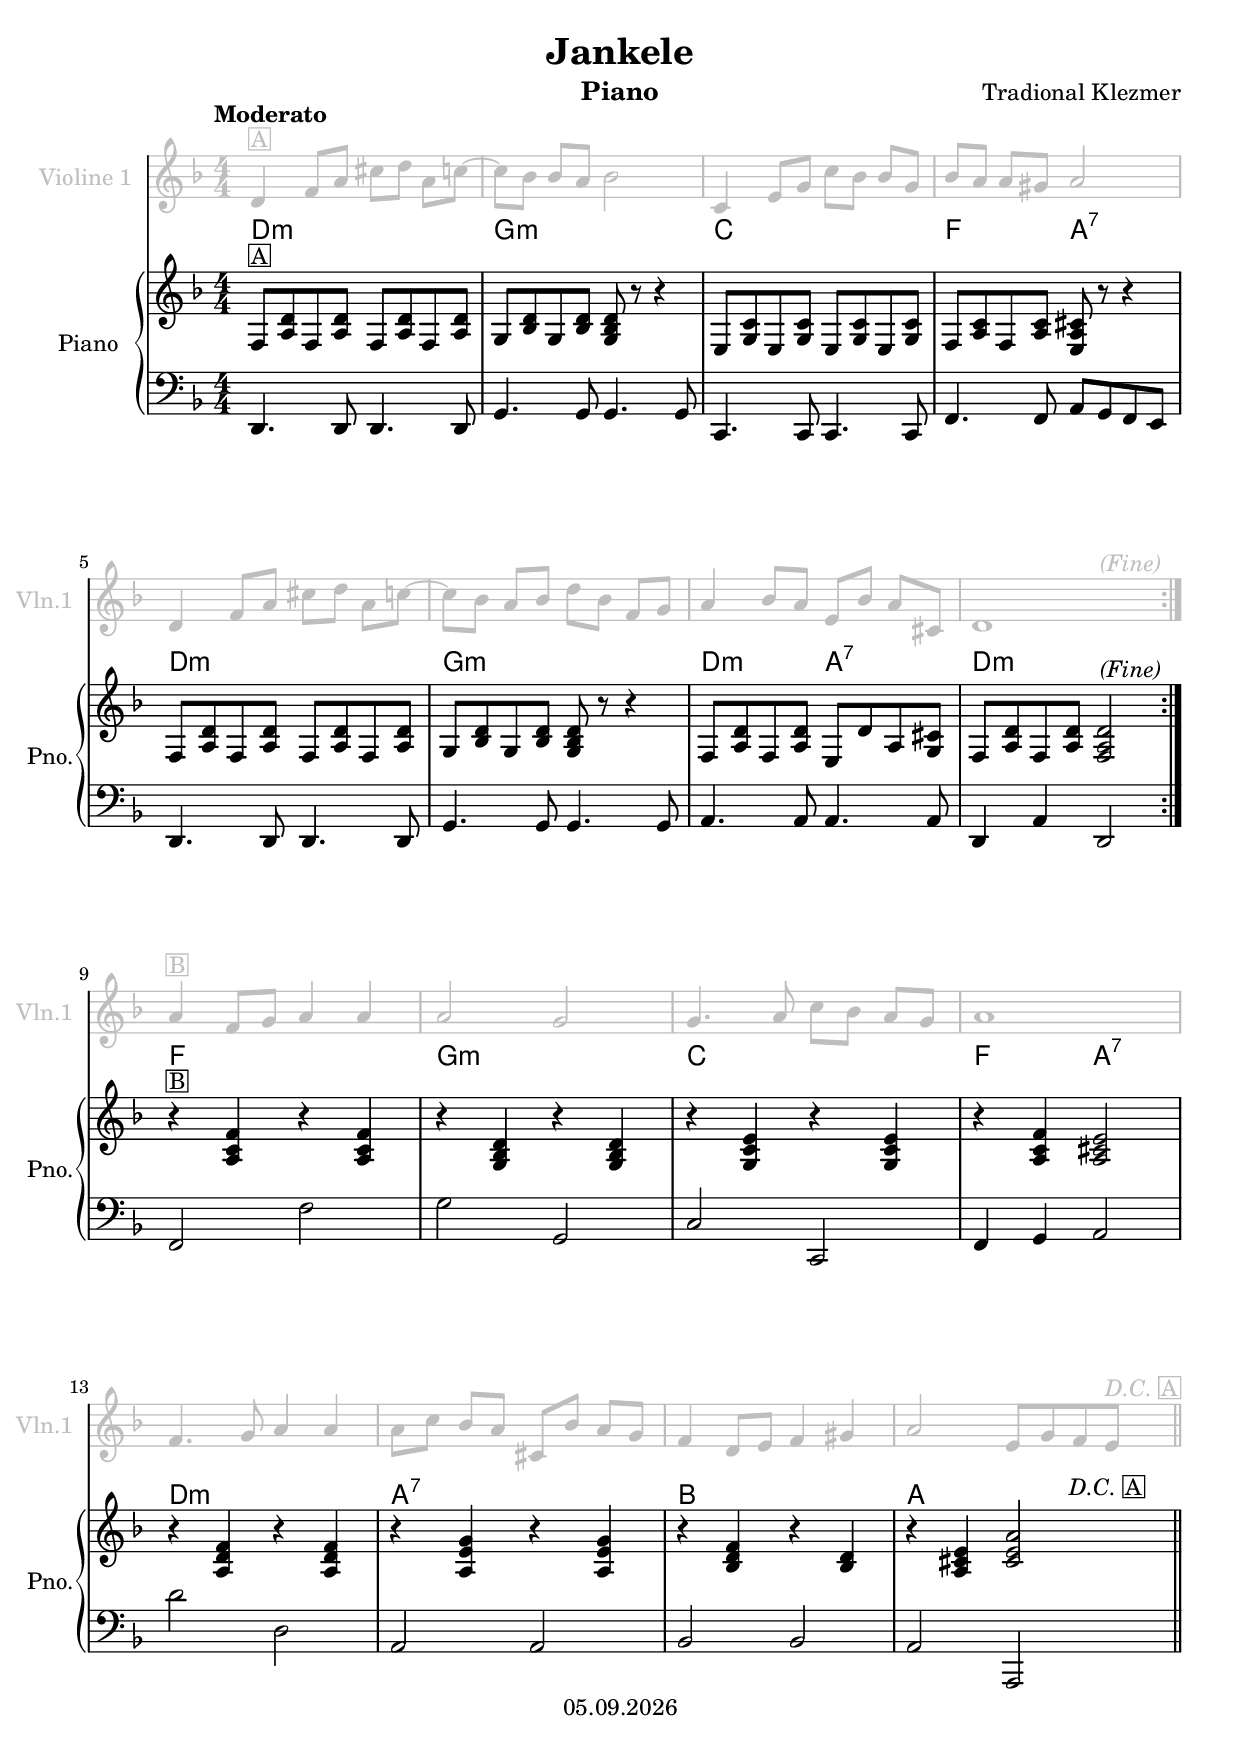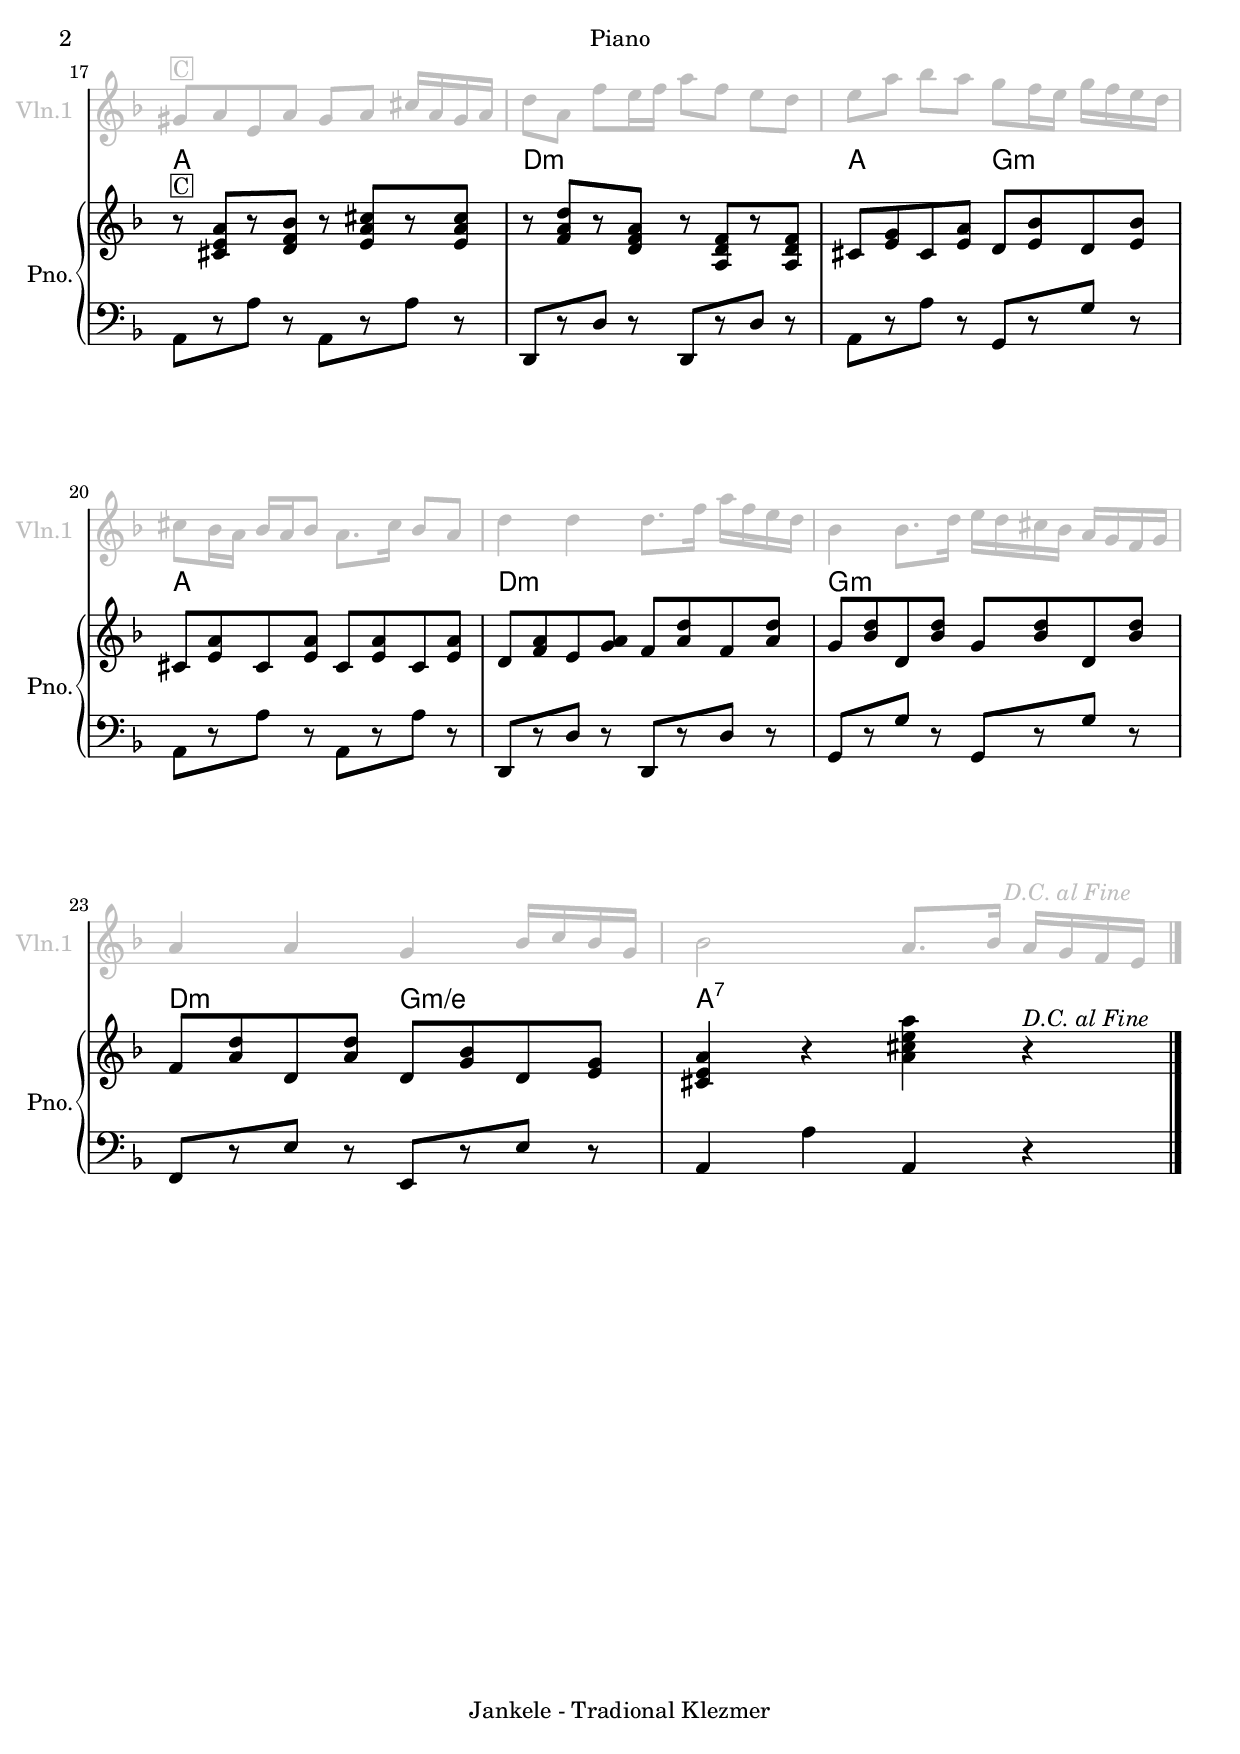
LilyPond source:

\version "2.18.2"

\include "../globals.ily"
\version "2.18.2"

\include "../globals.ily"

guitarChords = \chordmode {
    \globalSettings
    \repeat volta 2 {
      d1:m | g:m | c | f2 a:7 | \break
      d1:m | g:m | d2:m a:7 | d1:m | \break
    }
    f1 | g:m | c | f2 a:7 | \break
    d1:m | a:7 | bes | a | \break 
    a | d:m | a2 g:m | \break
    a1 | d:m | g:m | \break
    d2:m g:m/e | a1:7 | 
}

\version "2.18.2"

\include "../globals.ily"

violinI = {
  \globalSettings
  \clef treble
  \relative d' {
    \repeat volta 2 {
      
      d4^\markup { \box A } f8 a cis[ d] a c~ | c bes bes[ a] bes2 | c,4 e8 g c[ bes] bes g | bes a a[ gis] a2 | \break
      d,4 f8 a cis[ d] a c~ | c bes a[ bes] d bes f[ g] | a4 bes8 a e bes' a[ cis,] | d1 ^\markup { \italic "                    (Fine)" } \break
    }
    a'4^\markup{ \box "B"} f8 g a4 a | a2 g | g4. a8 c bes a[ g] | a1 \break
    f4. g8 a4 a | a8 c bes[ a] cis, bes' a[ g] | f4 d8 e f4 gis | a2 e8 g f e^\markup{ \italic "D.C." \box "A" } | \bar "||" \break
    gis8^\markup{ \box "C" } a e a gis a cis16 a gis a | d8 a f' e16 f a8 f e[ d] | e a bes[ a] g f16 e g f e d | \break
    cis8 bes16 a bes a bes8 a8. cis16 bes8 a | d4 d d8. f16 a f e d | bes4 bes8. d16 e d cis bes a g f g | \break
    a4 a g bes16 c bes g | bes2 a8. bes16 a g f e^\markup{ \right-align \italic "D.C. al Fine" } |
    \bar "|."
  }
}

\version "2.18.2"

\include "../globals.ily"

pianoTreble = {
  \globalSettings
  \clef treble
  \relative f {
    \repeat volta 2 {
      f8^\markup { \box A } <a d> f <a d> f <a d> f <a d> | g <bes d> g <bes d> <g bes d> r8 r4 | 
      e8 <g c> e <g c> e <g c> e <g c> | f <a c> f <a c> <e a cis> r8 r4 |
      f8 <a d> f <a d> f <a d> f <a d> | g <bes d> g <bes d> <g bes d> r8 r4 |
      f8 <a d> f <a d> e d' a <g cis> | f^\markup { \italic "                    (Fine)" } <a d> f <a d> <f a d>2 |
    }
    r4^\markup{ \box "B"} <a c f> r <a c f> | r <g bes d> r <g bes d> | r <g c e> r <g c e> | r <a c f> <a cis e>2 |
    r4 <a d f> r <a d f> | r <a e' g> r <a e' g> | r <bes d f> r <bes d> | r <a cis e> <cis e a>2^\markup{ \italic "          D.C." \box "A" } |
    r8^\markup{ \box "C" } <cis e a>[ r <d f bes>] r <e a cis>[ r <e a cis>] | r <f a d>[ r <d f a>] r <a d f>[ r <a d f>] |
    cis <e g> cis <e a> d <e bes'> d <e bes'> | cis <e a> cis <e a> cis <e a> cis <e a> |
    d <f a> e <g a> f <a d> f <a d> | g <bes d> d, <bes' d> g <bes d> d, <bes' d> | 
    f <a d> d, <a' d> d, <g bes> d <e g> | <cis e a>4 r <a' cis e a> r^\markup{ \italic "D.C. al Fine" } |
  }
}

pianoBass = {
  \globalSettings
  \clef bass
  \relative d, {
    \repeat volta 2 {
      d4. d8 d4. d8 | g4. g8 g4. g8 |c,4. c8 c4. c8 | f4. f8 a g f e | 
      d4. d8 d4. d8 | g4. g8 g4. g8 | a4. a8 a4. a8 | d,4 a' d,2 |
    }
    f2 f' | g g, | c c, | f4 g a2 | d' d, | a a | bes bes | a a, | \bar "||"
    a'8[ r a'] r a,[ r a'] r | d,,8[ r d'] r d,[ r d'] r |
    a8[ r a'] r g,[ r g'] r | a,8[ r a'] r a,[ r a'] r |
    d,,8[ r d'] r d,[ r d'] r | g,8[ r g'] r g,[ r g'] r |
    f,8[ r e'] r e,[ r e'] r | a,4 a' a, r |
  }
}


\header {
  instrument = "Piano"
}


\score {
  <<
    \new Staff \with { instrumentName = "Violine 1" shortInstrumentName = "Vln.1" } { 
      \applyContext #(override-color-for-all-grobs (x11-color 'gray))
      \violinI 
    }
    \new ChordNames { \germanChords \guitarChords }
    \new PianoStaff \with { instrumentName = "Piano" shortInstrumentName = "Pno." } {  
      <<
        \new Staff { \pianoTreble }
        \new Staff { \pianoBass }
      >>
    }
    
  >>
  \layout {
    indent = 1.5\cm
    short-indent = 0.5\cm
  }
}
